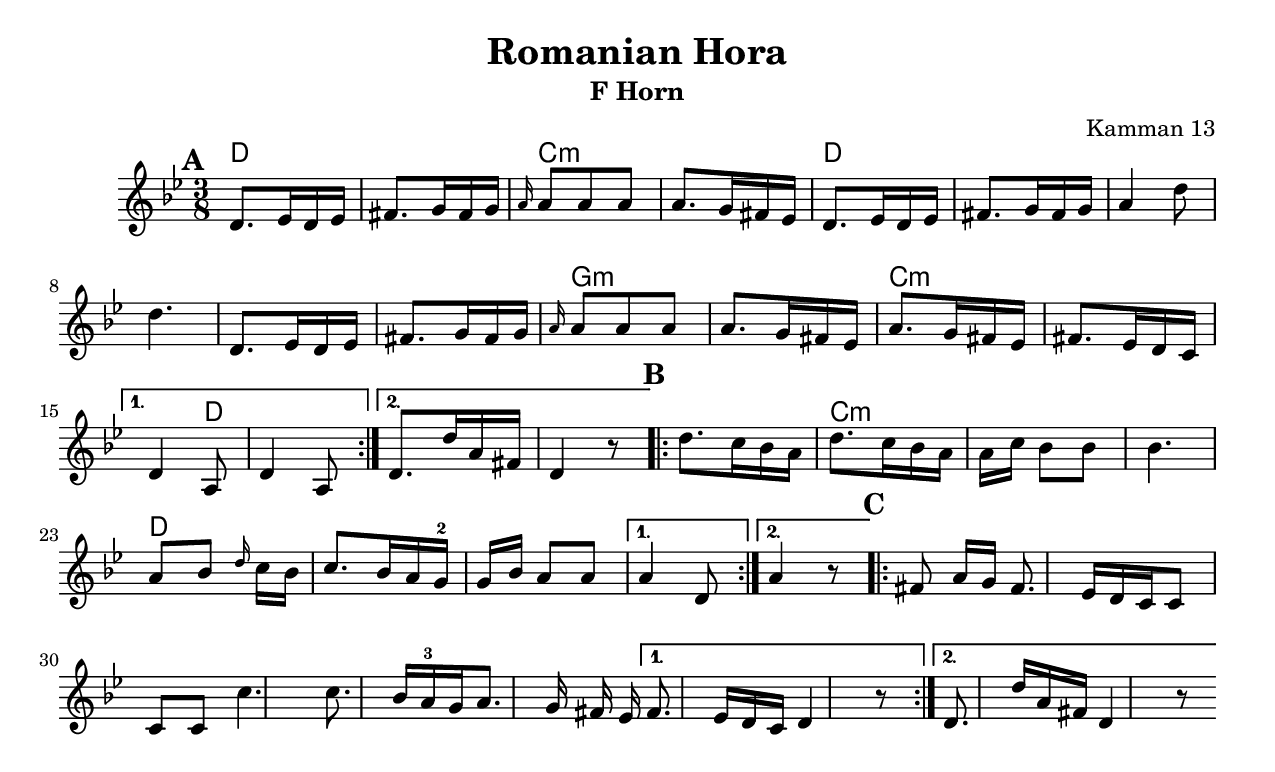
\version "2.18.0"
\include "english.ly"
\pointAndClickOff
\paper{
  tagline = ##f
  print-all-headers = ##t
  #(set-paper-size "letter")
}
date = #(strftime "%d-%m-%Y" (localtime (current-time)))

%\markup{ \italic{ " Updated " \date  }  }

%\markup{ Got something to say? }

%#################################### Melody ########################
melody =  \relative c'{
  \clef treble
  \key g \minor
  \time 3/8
  \set Score.markFormatter = #format-mark-box-alphabet

  %\partial 16*3 a16 d f   %lead in notes

  \repeat volta 2{
  \mark \default
    d8. ef16 d ef|
    fs8. g16 fs g|
    \grace {a16} a8 a8 a8|
    a8. g16 fs ef |

    d8. ef16 d ef|
    fs8. g16 fs g
    a4 d8
    d4.

    d,8. ef16 d ef|
    fs8. g16 fs g
    \grace {a16} a8 a8 a8|
    a8. g16 fs ef

    a8. g16 fs ef
    fs8. ef16 d c

  }
  \alternative {
    {
      d4 a8
      d4 a8
    }
    {
      d8. d'16 a fs
      d4 r8|
    }
  }

  \repeat volta 2{
  \mark \default
    d'8. c16 bf a
    d8. c16 bf a|
    a16 c bf8 [bf]
    bf4.|

    a8 bf \grace {d16}c16 [bf]
    c8. bf16 a g -2
    g16 bf a8 [a]

  }
  \alternative {
    {a4 d,8 }
    { a'4 r8}
  }

  \repeat volta 2{
  \mark \default
    fs8 a16 [g]
    fs8. ef16 d c
    c8 c c
    c'4.

    c8. bf16 a-3 g
    a8. g16 fs ef
  }

  \alternative {
    {
      fs8. ef16 d c
      d4 r8
    }
    {
      d8. d'16 a fs
      d4 r8
    }
  }

}
%################################# Lyrics #####################
%\addlyrics{  }
%################################# Chords #######################
harmonies = \chordmode {
  d8*6
  %r2*8
  c8:m
  s8*5
  % r8*3
  d8*18
  %b
  %r8*14
  g8*6:m
  %r4 r8*3 = 5/8
  c8*8:m
  %r8*4 r8*3 = 7/8
  d8*13
  %r4 r8*10 =12/8
  c8*9:m
  %r4 r8*6 =8/8
  d8
}

\score {
  <<
    \new ChordNames {
      \set chordChanges = ##f
      \harmonies
    }
    \new Staff
    \melody
  >>
  \header{
    title= "Romanian Hora"
    subtitle=""
    composer= ""
    instrument = "F Horn"
    arranger= "Kamman 13"
  }
  \layout{indent = 1.0\cm}
  \midi {
    \tempo 4 = 120

    % \midi { }
  }
}
%{
% more verses:
\markup{}
\markup {
  \fill-line {
    \hspace #0.1 % distance from left margin
    \column {
      \line { "1."
	\column {
	  ""
	}
      }
      \hspace #0.2 % vertical distance between verses
      \line { "2."
	\column {
	 ""
	}
      }
    }
    \hspace #0.1  % horiz. distance between columns
    \column {
      \line { "3."
	\column {
	  ""
	}
      }
      \hspace #0.2 % distance between verses
      \line { "4."
	\column {
	 ""
	}
      }
    }
    \hspace #0.1 % distance to right margin
  }
}

%}
